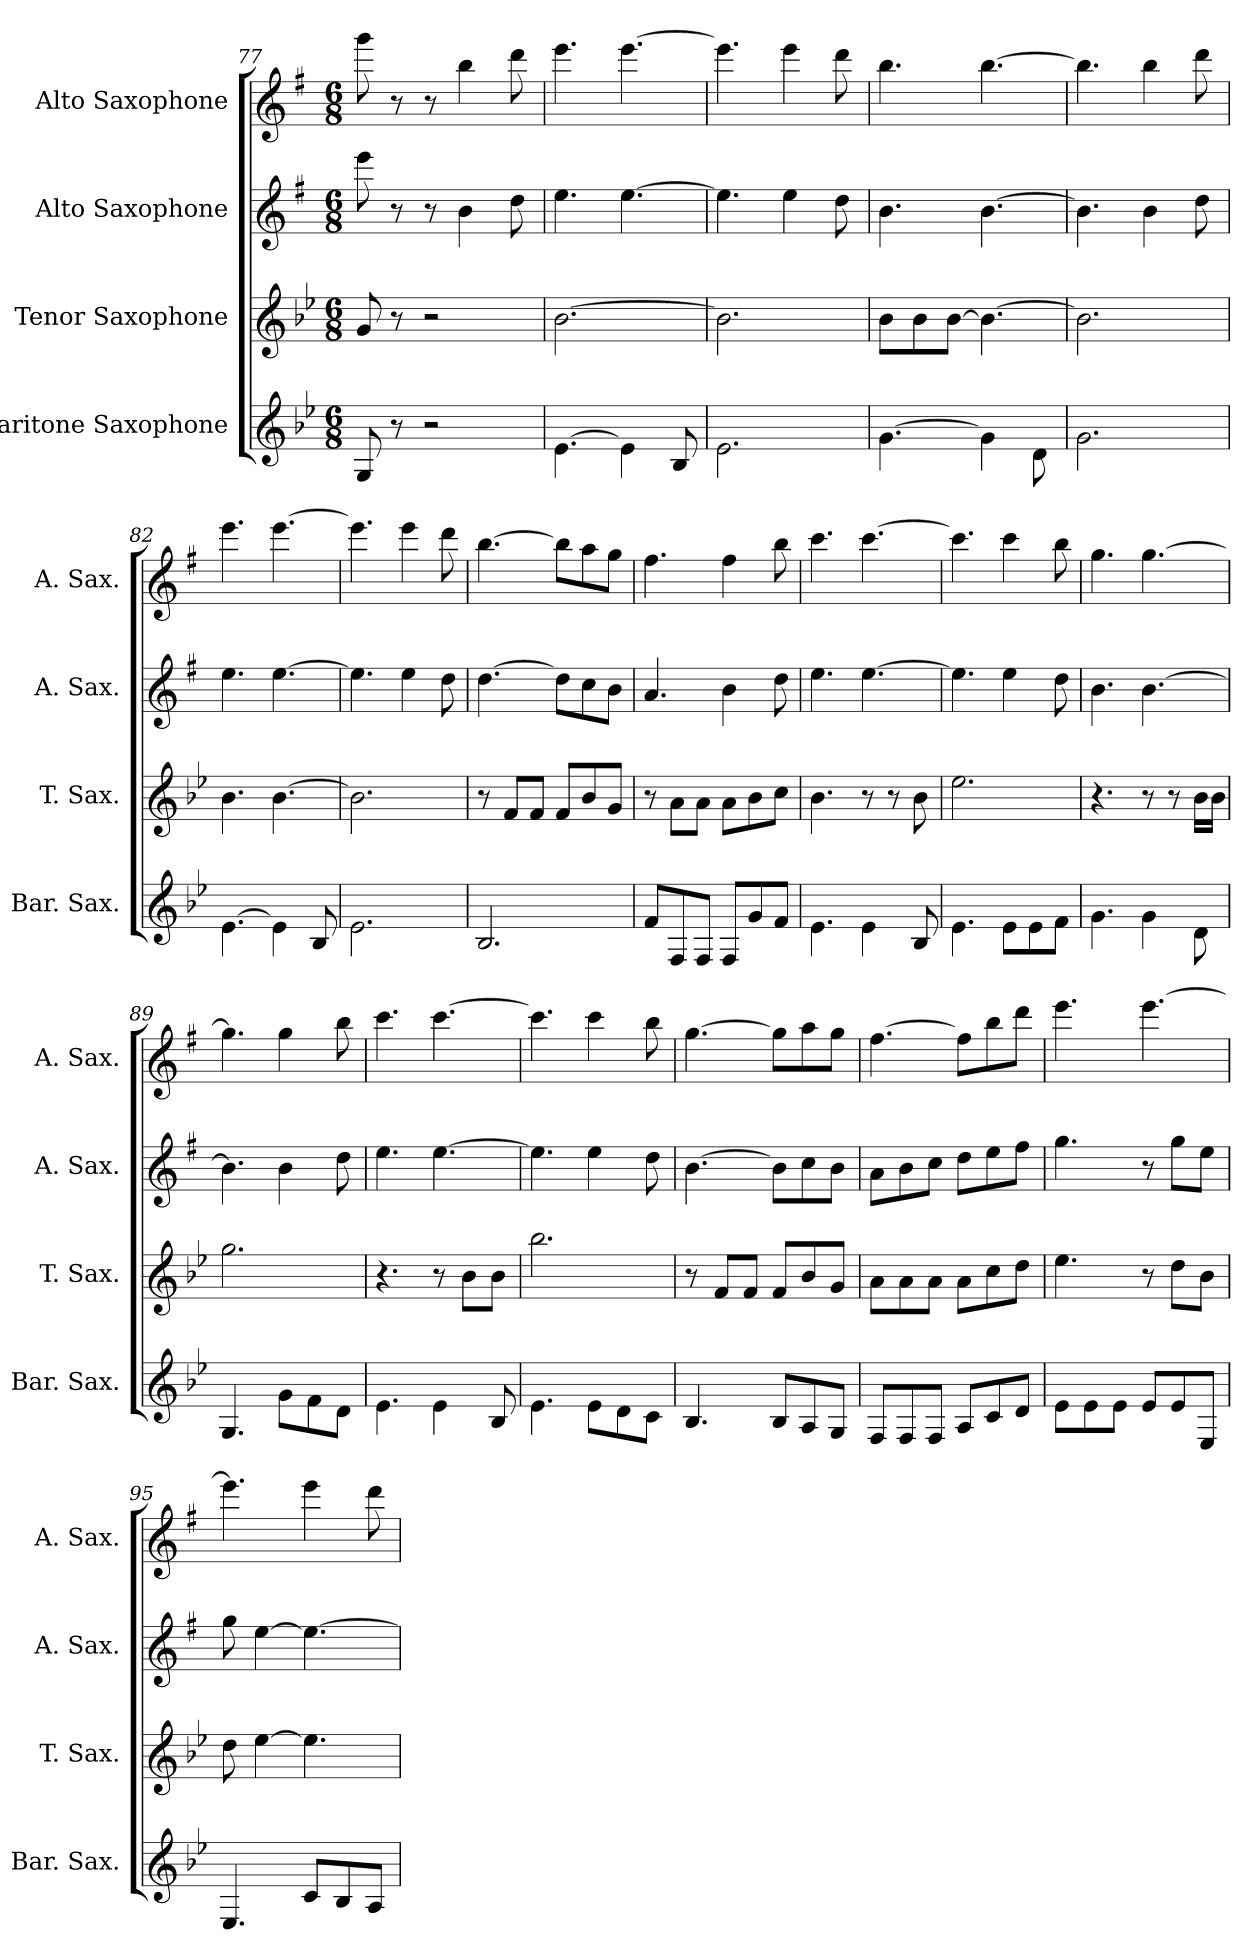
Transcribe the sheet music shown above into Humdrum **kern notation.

**kern	**kern	**kern	**kern
*part4	*part3	*part2	*part1
*staff4	*staff3	*staff2	*staff1
*I"Baritone Saxophone	*I"Tenor Saxophone	*I"Alto Saxophone	*I"Alto Saxophone
*I'Bar. Sax.	*I'T. Sax.	*I'A. Sax.	*I'A. Sax.
!!LO:PB:g=z
*clefG2	*clefG2	*clefG2	*clefG2
*ITrd12c21	*ITrd8c14	*ITrd5c9	*ITrd5c9
*k[b-e-]	*k[b-e-]	*k[b-e-]	*k[b-e-]
*M6/8	*M6/8	*M6/8	*M6/8
=77	=77	=77	=77
8GG/	8G/	8gg\	8bb-\
8r	8r	8r	8r
2r	2r	8r	8r
.	.	4d\	4dd\
.	.	8f\	8ff\
=78	=78	=78	=78
[4.E-\	[2.B-\	4.g\	4.gg\
4E-\]	.	[4.g\	[4.gg\
8BB-/	.	.	.
=79	=79	=79	=79
2.E-\	2.B-\]	4.g\]	4.gg\]
.	.	4g\	4gg\
.	.	8f\	8ff\
=80	=80	=80	=80
[4.G\	8B-\L	4.d\	4.dd\
.	8B-\	.	.
.	[8B-\J	.	.
4G\]	4.B-\_	[4.d\	[4.dd\
8D\	.	.	.
=81	=81	=81	=81
2.G\	2.B-\]	4.d\]	4.dd\]
.	.	4d\	4dd\
.	.	8f\	8ff\
=82	=82	=82	=82
[4.E-\	4.B-\	4.g\	4.gg\
4E-\]	[4.B-\	[4.g\	[4.gg\
8BB-/	.	.	.
=83	=83	=83	=83
2.E-\	2.B-\]	4.g\]	4.gg\]
.	.	4g\	4gg\
.	.	8f\	8ff\
=84	=84	=84	=84
2.BB-/	8r	[4.f\	[4.dd\
.	8F/L	.	.
.	8F/J	.	.
.	8F/L	8f\L]	8dd\L]
.	8B-/	8e-\	8cc\
.	8G/J	8d\J	8b-\J
!!LO:LB:g=z
=85	=85	=85	=85
8F/L	8r	4.c/	4.a\
8FF/	8A\L	.	.
8FF/J	8A\J	.	.
8FF/L	8A\L	4d\	4a\
8G/	8B-\	.	.
8F/J	8c\J	8f\	8dd\
=86	=86	=86	=86
4.E-\	4.B-\	4.g\	4.ee-\
4E-\	8r	[4.g\	[4.ee-\
.	8r	.	.
8BB-/	8B-\	.	.
=87	=87	=87	=87
4.E-\	2.e-\	4.g\]	4.ee-\]
8E-\L	.	4g\	4ee-\
8E-\	.	.	.
8F\J	.	8f\	8dd\
=88	=88	=88	=88
4.G\	4.r	4.d\	4.b-\
4G\	8r	[4.d\	[4.b-\
.	8r	.	.
8D\	16B-\LL	.	.
.	16B-\JJ	.	.
=89	=89	=89	=89
4.GG/	2.g\	4.d\]	4.b-\]
8G\L	.	4d\	4b-\
8F\	.	.	.
8D\J	.	8f\	8dd\
=90	=90	=90	=90
4.E-\	4.r	4.g\	4.ee-\
4E-\	8r	[4.g\	[4.ee-\
.	8B-\L	.	.
8BB-/	8B-\J	.	.
=91	=91	=91	=91
4.E-\	2.b-\	4.g\]	4.ee-\]
8E-\L	.	4g\	4ee-\
8D\	.	.	.
8C\J	.	8f\	8dd\
!!LO:LB:g=z
=92	=92	=92	=92
4.BB-/	8r	[4.d\	[4.b-\
.	8F/L	.	.
.	8F/J	.	.
8BB-/L	8F/L	8d\L]	8b-\L]
8AA/	8B-/	8e-\	8cc\
8GG/J	8G/J	8d\J	8b-\J
=93	=93	=93	=93
8FF/L	8A\L	8c\L	[4.a\
8FF/	8A\	8d\	.
8FF/J	8A\J	8e-\J	.
8AA/L	8A\L	8f\L	8a\L]
8C/	8c\	8g\	8dd\
8D/J	8d\J	8a\J	8ff\J
=94	=94	=94	=94
8E-\L	4.e-\	4.b-\	4.gg\
8E-\	.	.	.
8E-\J	.	.	.
8E-/L	8r	8r	[4.gg\
8E-/	8d\L	8b-\L	.
8EE-/J	8B-\J	8g\J	.
=95	=95	=95	=95
4.EE-/	8d\	8b-\	4.gg\]
.	[4e-\	[4g\	.
8C/L	4.e-\]	4.g\_	4gg\
8BB-/	.	.	.
8AA/J	.	.	8ff\
=	=	=	=
*-	*-	*-	*-
